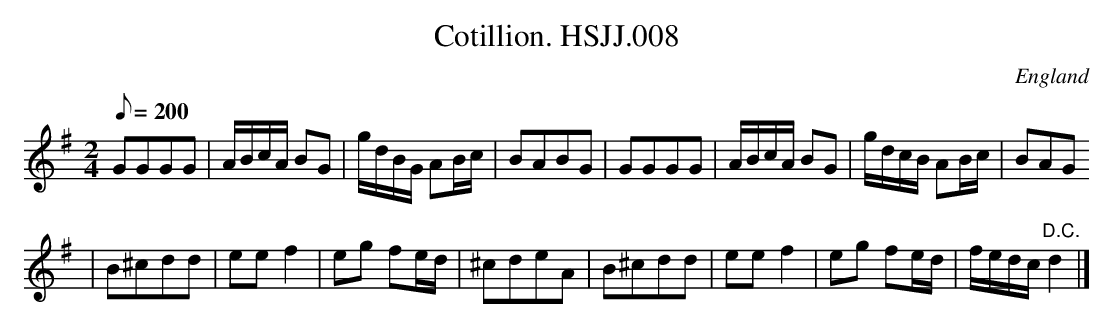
X:1
T:Cotillion. HSJJ.008
M:2/4
L:1/8
Q:200
O:England
K:G
GGGG|A/B/c/A/ BG|g/d/B/G/ AB/c/|BABG|GGGG|A/B/c/A/ BG|g/d/c/B/ AB/c/|BAG
2:|!
|B^cdd|eef2|eg fe/d/|^cdeA|B^cdd|eef2|eg fe/d/|f/e/d/c/"D.C."d2|]
